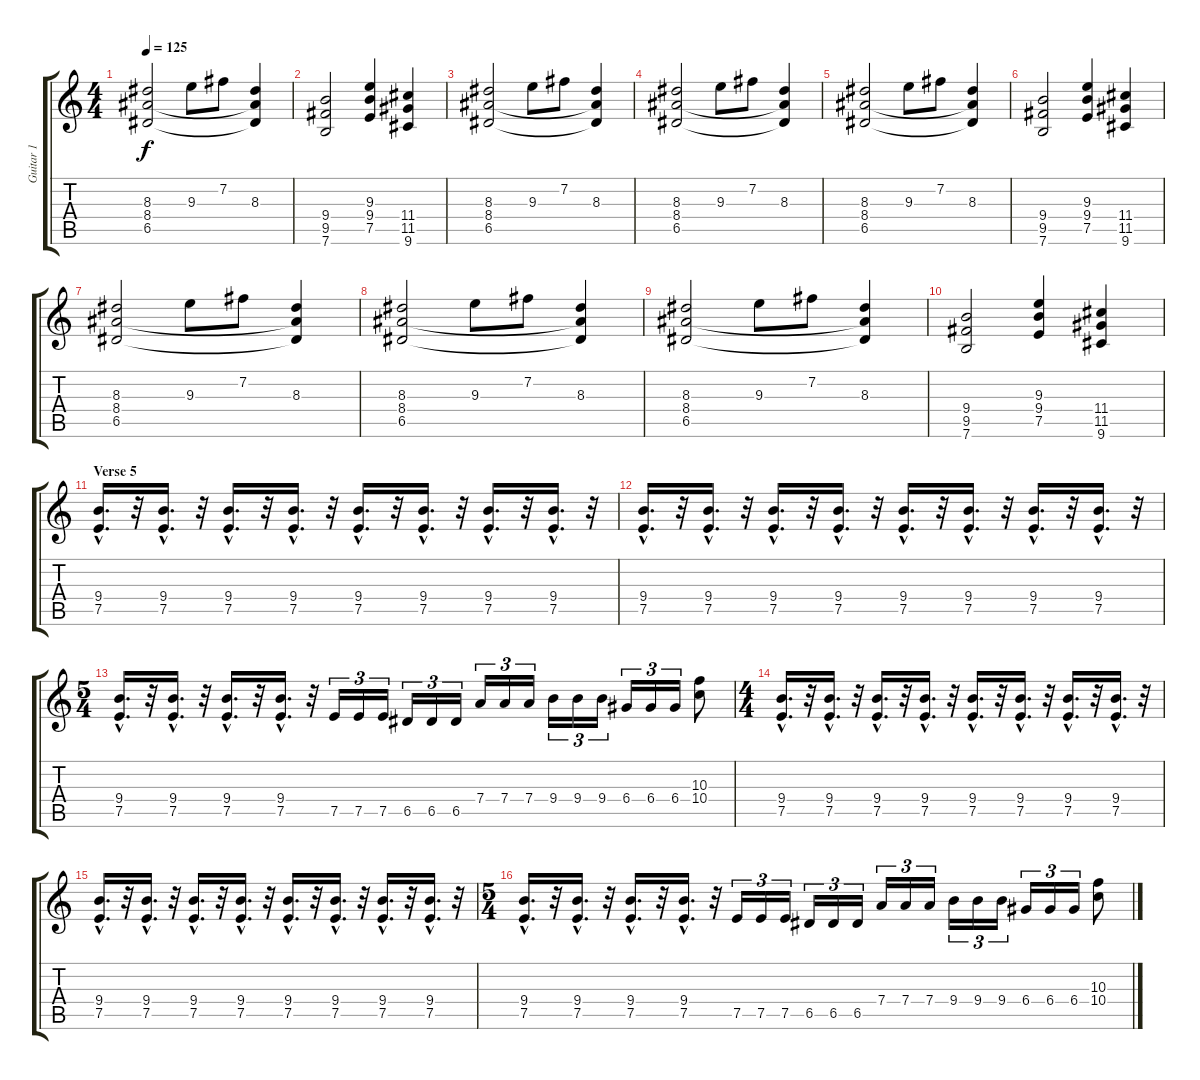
\track ("Guitar 1" "Guitar 1") {instrument distortionguitar}
\staff {score tabs}
\tuning (E4 B3 G3 D3 A2 E2) {hide}
\ts (4 4)
\tempo 125
\clef g2
\ks c
(8.3 8.4 6.5).2{dy f} 9.3.8 7.2.8 (8.3 8.4{t} 6.5{t}).4 |
(9.4 9.5 7.6).2 (9.3 9.4 7.5).4 (11.4 11.5 9.6).4 |
(8.3 8.4 6.5).2 9.3.8 7.2.8 (8.3 8.4{t} 6.5{t}).4 |
(8.3 8.4 6.5).2 9.3.8 7.2.8 (8.3 8.4{t} 6.5{t}).4 |
(8.3 8.4 6.5).2 9.3.8 7.2.8 (8.3 8.4{t} 6.5{t}).4 |
(9.4 9.5 7.6).2 (9.3 9.4 7.5).4 (11.4 11.5 9.6).4 |
(8.3 8.4 6.5).2 9.3.8 7.2.8 (8.3 8.4{t} 6.5{t}).4 |
(8.3 8.4 6.5).2 9.3.8 7.2.8 (8.3 8.4{t} 6.5{t}).4 |
(8.3 8.4 6.5).2 9.3.8 7.2.8 (8.3 8.4{t} 6.5{t}).4 |
(9.4 9.5 7.6).2 (9.3 9.4 7.5).4 (11.4 11.5 9.6).4 |
\section ("" "Verse 5")
(9.4{hac} 7.5{hac}).16{d} r.32 (9.4{hac} 7.5{hac}).16{d} r.32 (9.4{hac} 7.5{hac}).16{d} r.32 (9.4{hac} 7.5{hac}).16{d} r.32 (9.4{hac} 7.5{hac}).16{d} r.32 (9.4{hac} 7.5{hac}).16{d} r.32 (9.4{hac} 7.5{hac}).16{d} r.32 (9.4{hac} 7.5{hac}).16{d} r.32 |
(9.4{hac} 7.5{hac}).16{d} r.32 (9.4{hac} 7.5{hac}).16{d} r.32 (9.4{hac} 7.5{hac}).16{d} r.32 (9.4{hac} 7.5{hac}).16{d} r.32 (9.4{hac} 7.5{hac}).16{d} r.32 (9.4{hac} 7.5{hac}).16{d} r.32 (9.4{hac} 7.5{hac}).16{d} r.32 (9.4{hac} 7.5{hac}).16{d} r.32 |
\ts (5 4)
(9.4{hac} 7.5{hac}).16{d} r.32 (9.4{hac} 7.5{hac}).16{d} r.32 (9.4{hac} 7.5{hac}).16{d} r.32 (9.4{hac} 7.5{hac}).16{d} r.32 7.5.16{tu (3 2)} 7.5.16{tu (3 2)} 7.5.16{tu (3 2)} 6.5.16{tu (3 2)} 6.5.16{tu (3 2)} 6.5.16{tu (3 2)} 7.4.16{tu (3 2)} 7.4.16{tu (3 2)} 7.4.16{tu (3 2)} 9.4.16{tu (3 2)} 9.4.16{tu (3 2)} 9.4.16{tu (3 2)} 6.4.16{tu (3 2)} 6.4.16{tu (3 2)} 6.4.16{tu (3 2)} (10.3 10.4).8 |
\ts (4 4)
(9.4{hac} 7.5{hac}).16{d} r.32 (9.4{hac} 7.5{hac}).16{d} r.32 (9.4{hac} 7.5{hac}).16{d} r.32 (9.4{hac} 7.5{hac}).16{d} r.32 (9.4{hac} 7.5{hac}).16{d} r.32 (9.4{hac} 7.5{hac}).16{d} r.32 (9.4{hac} 7.5{hac}).16{d} r.32 (9.4{hac} 7.5{hac}).16{d} r.32 |
(9.4{hac} 7.5{hac}).16{d} r.32 (9.4{hac} 7.5{hac}).16{d} r.32 (9.4{hac} 7.5{hac}).16{d} r.32 (9.4{hac} 7.5{hac}).16{d} r.32 (9.4{hac} 7.5{hac}).16{d} r.32 (9.4{hac} 7.5{hac}).16{d} r.32 (9.4{hac} 7.5{hac}).16{d} r.32 (9.4{hac} 7.5{hac}).16{d} r.32 |
\ts (5 4)
(9.4{hac} 7.5{hac}).16{d} r.32 (9.4{hac} 7.5{hac}).16{d} r.32 (9.4{hac} 7.5{hac}).16{d} r.32 (9.4{hac} 7.5{hac}).16{d} r.32 7.5.16{tu (3 2)} 7.5.16{tu (3 2)} 7.5.16{tu (3 2)} 6.5.16{tu (3 2)} 6.5.16{tu (3 2)} 6.5.16{tu (3 2)} 7.4.16{tu (3 2)} 7.4.16{tu (3 2)} 7.4.16{tu (3 2)} 9.4.16{tu (3 2)} 9.4.16{tu (3 2)} 9.4.16{tu (3 2)} 6.4.16{tu (3 2)} 6.4.16{tu (3 2)} 6.4.16{tu (3 2)} (10.3 10.4).8
